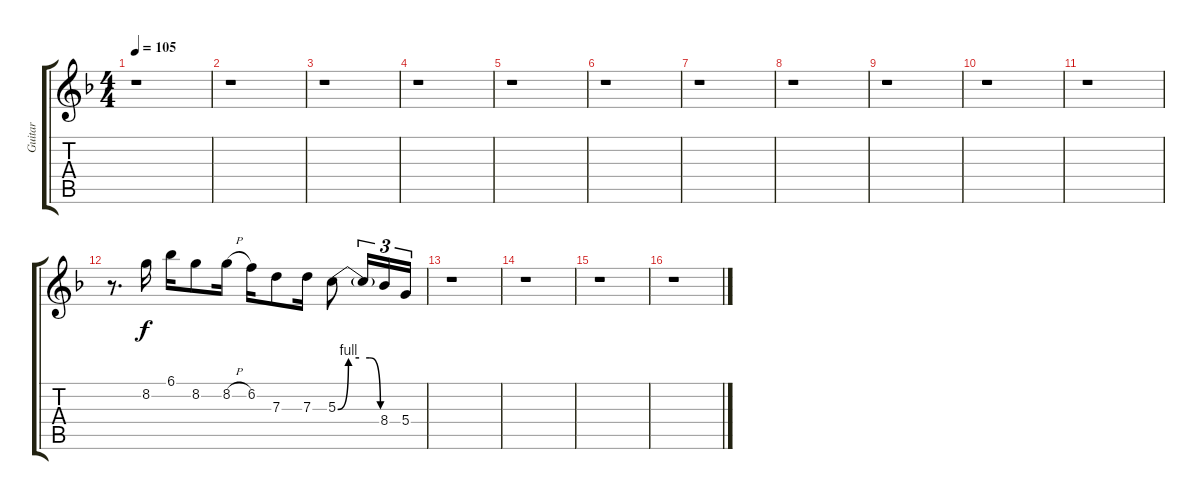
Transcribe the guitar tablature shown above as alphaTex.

\track ("Guitar" "Guitar") {instrument overdrivenguitar}
\staff {score tabs}
\tuning (E4 B3 G3 D3 A2 E2) {hide}
\ts (4 4)
\tempo 105
\clef g2
\ks f
r.1{dy f} |
r.1 |
r.1 |
r.1 |
r.1 |
r.1 |
r.1 |
r.1 |
r.1 |
r.1 |
r.1 |
r.8{d} 8.2.16 6.1.16 8.2.8 8.2{h}.16 6.2.16 7.3.8 7.3.16 5.3{be (custom 0 0 15 4 30 4 45 4 60 0)}.8 5.3{t}.16{tu (3 2)} 8.4.16{tu (3 2)} 5.4.16{tu (3 2)} |
r.1 |
r.1 |
r.1 |
r.1
